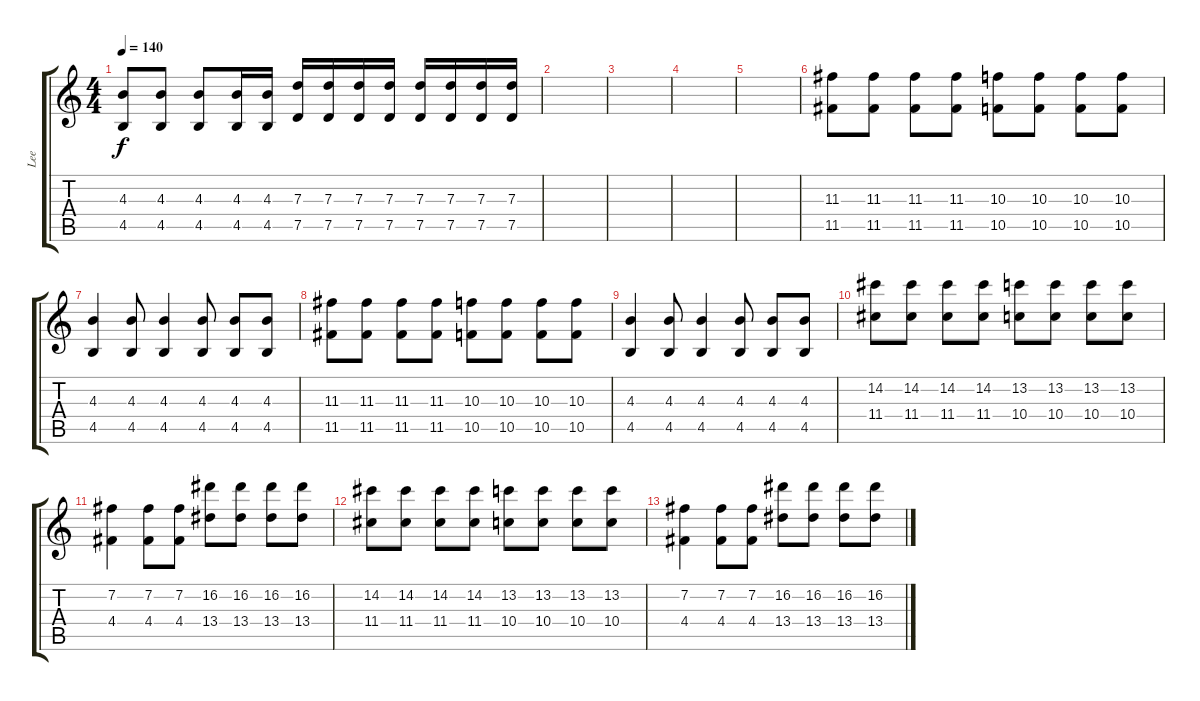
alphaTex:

\track ("Lee" "Lee") {instrument overdrivenguitar}
\staff {score tabs}
\tuning (E4 B3 G3 D3 G2 E2) {hide}
\ts (4 4)
\tempo 140
\clef g2
\ks c
(4.3 4.5).8{dy f} (4.3 4.5).8 (4.3 4.5).8 (4.3 4.5).16 (4.3 4.5).16 (7.3 7.5).16 (7.3 7.5).16 (7.3 7.5).16 (7.3 7.5).16 (7.3 7.5).16 (7.3 7.5).16 (7.3 7.5).16 (7.3 7.5).16 |
|
|
|
|
(11.3 11.5).8 (11.3 11.5).8 (11.3 11.5).8 (11.3 11.5).8 (10.3 10.5).8 (10.3 10.5).8 (10.3 10.5).8 (10.3 10.5).8 |
(4.3 4.5).4 (4.3 4.5).8 (4.3 4.5).4 (4.3 4.5).8 (4.3 4.5).8 (4.3 4.5).8 |
(11.3 11.5).8 (11.3 11.5).8 (11.3 11.5).8 (11.3 11.5).8 (10.3 10.5).8 (10.3 10.5).8 (10.3 10.5).8 (10.3 10.5).8 |
(4.3 4.5).4 (4.3 4.5).8 (4.3 4.5).4 (4.3 4.5).8 (4.3 4.5).8 (4.3 4.5).8 |
(14.2 11.4).8 (14.2 11.4).8 (14.2 11.4).8 (14.2 11.4).8 (13.2 10.4).8 (13.2 10.4).8 (13.2 10.4).8 (13.2 10.4).8 |
(7.2 4.4).4 (7.2 4.4).8 (7.2 4.4).8 (16.2 13.4).8 (16.2 13.4).8 (16.2 13.4).8 (16.2 13.4).8 |
(14.2 11.4).8 (14.2 11.4).8 (14.2 11.4).8 (14.2 11.4).8 (13.2 10.4).8 (13.2 10.4).8 (13.2 10.4).8 (13.2 10.4).8 |
(7.2 4.4).4 (7.2 4.4).8 (7.2 4.4).8 (16.2 13.4).8 (16.2 13.4).8 (16.2 13.4).8 (16.2 13.4).8
